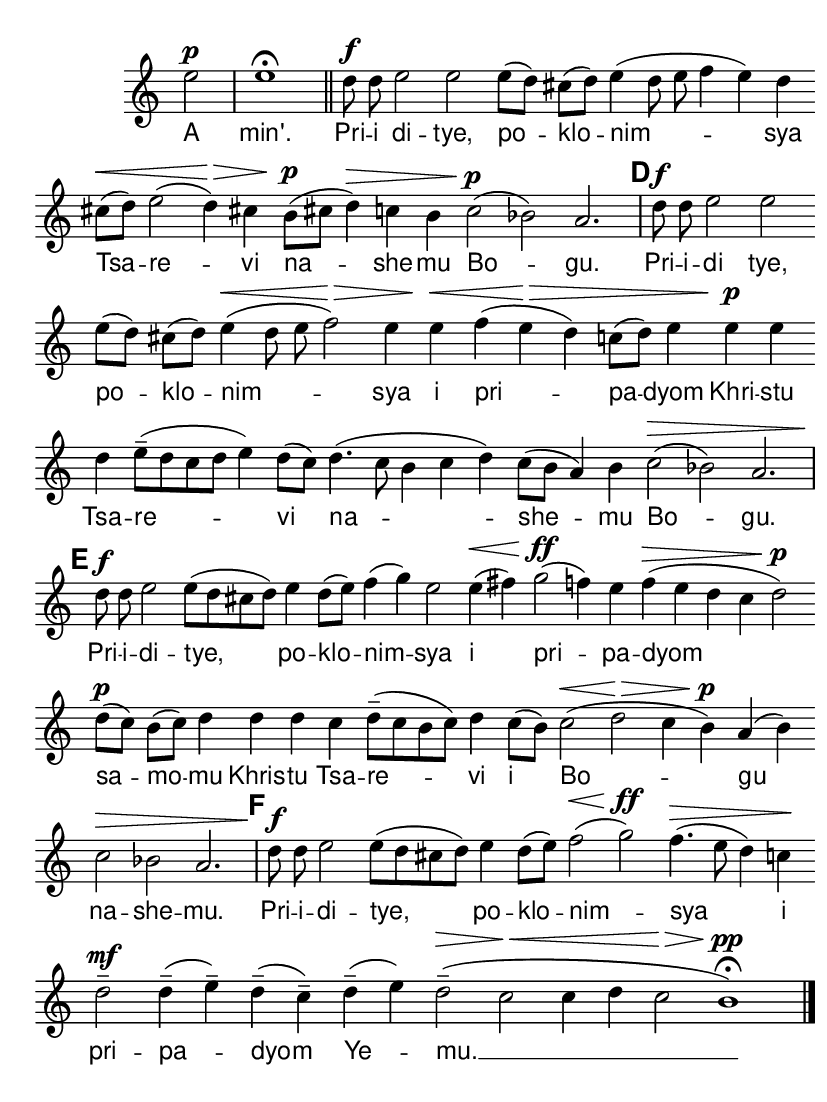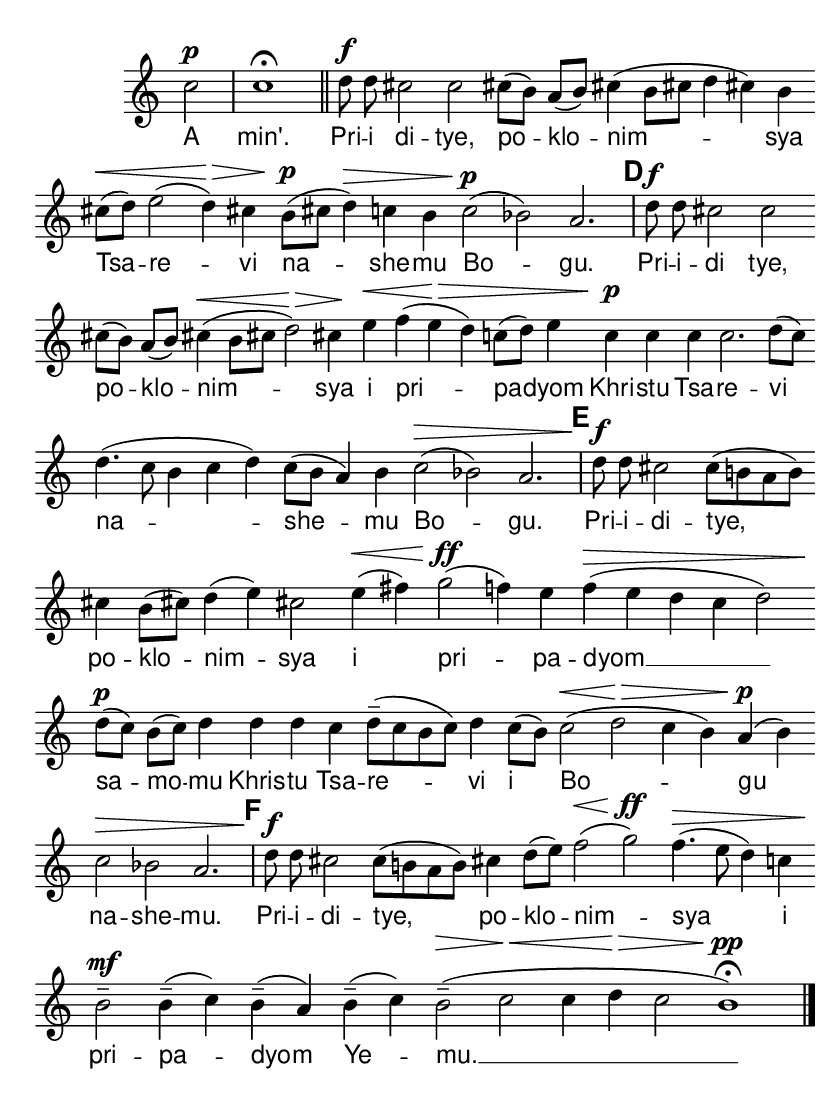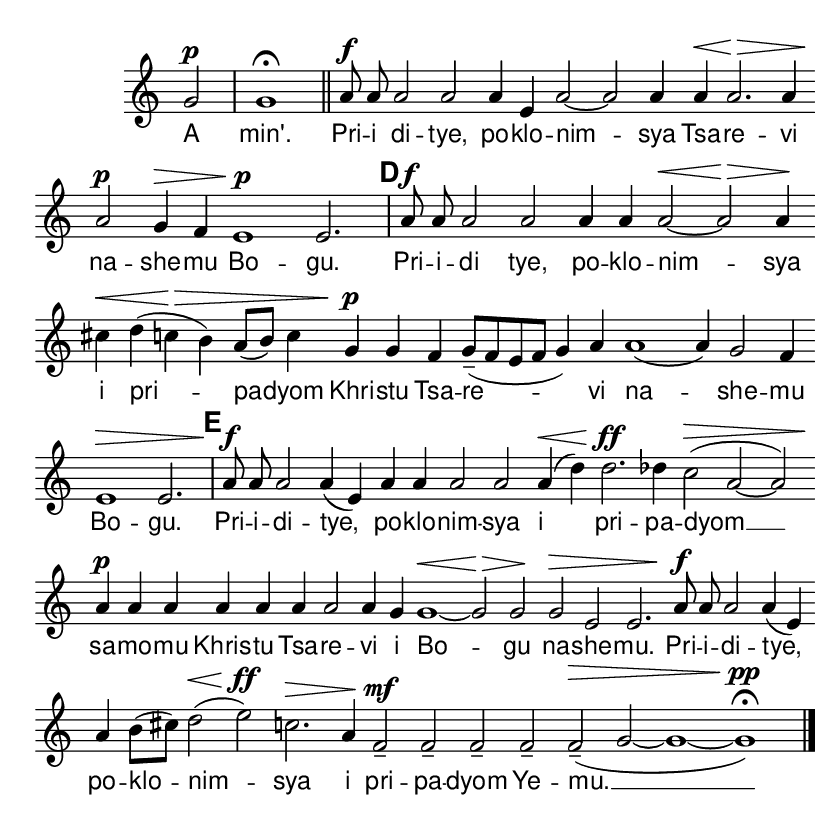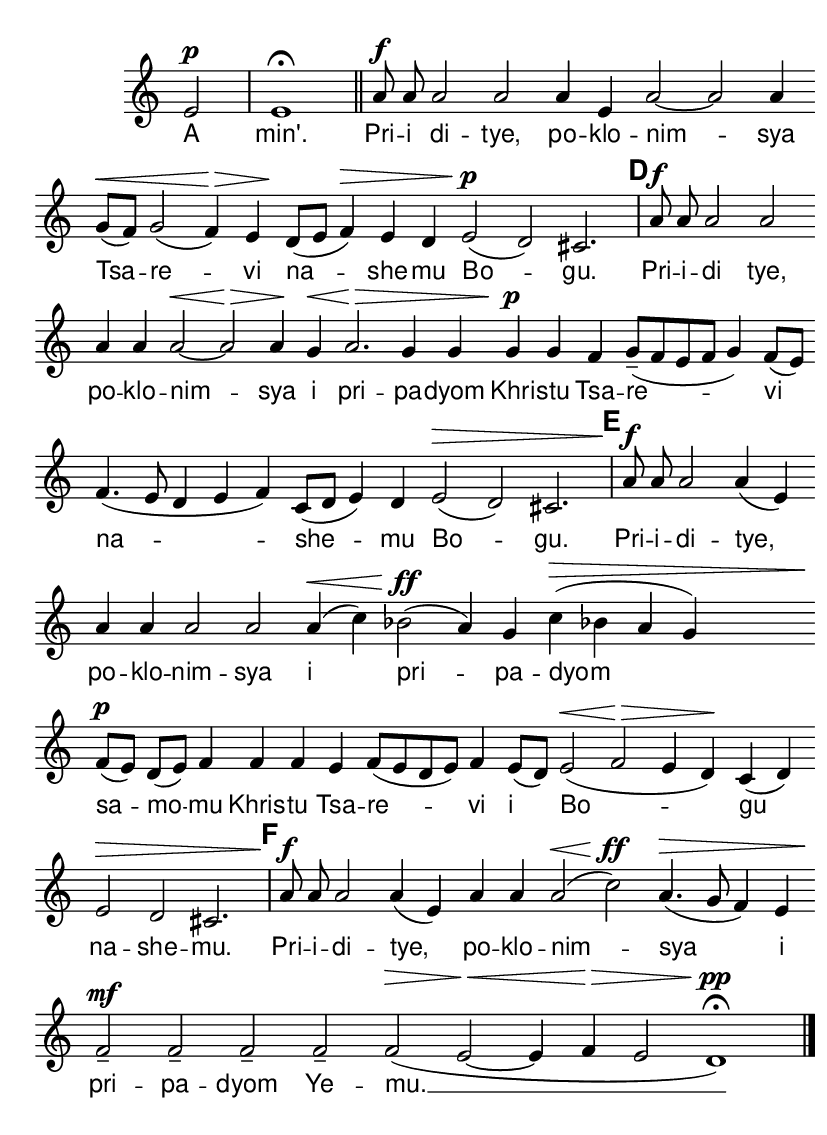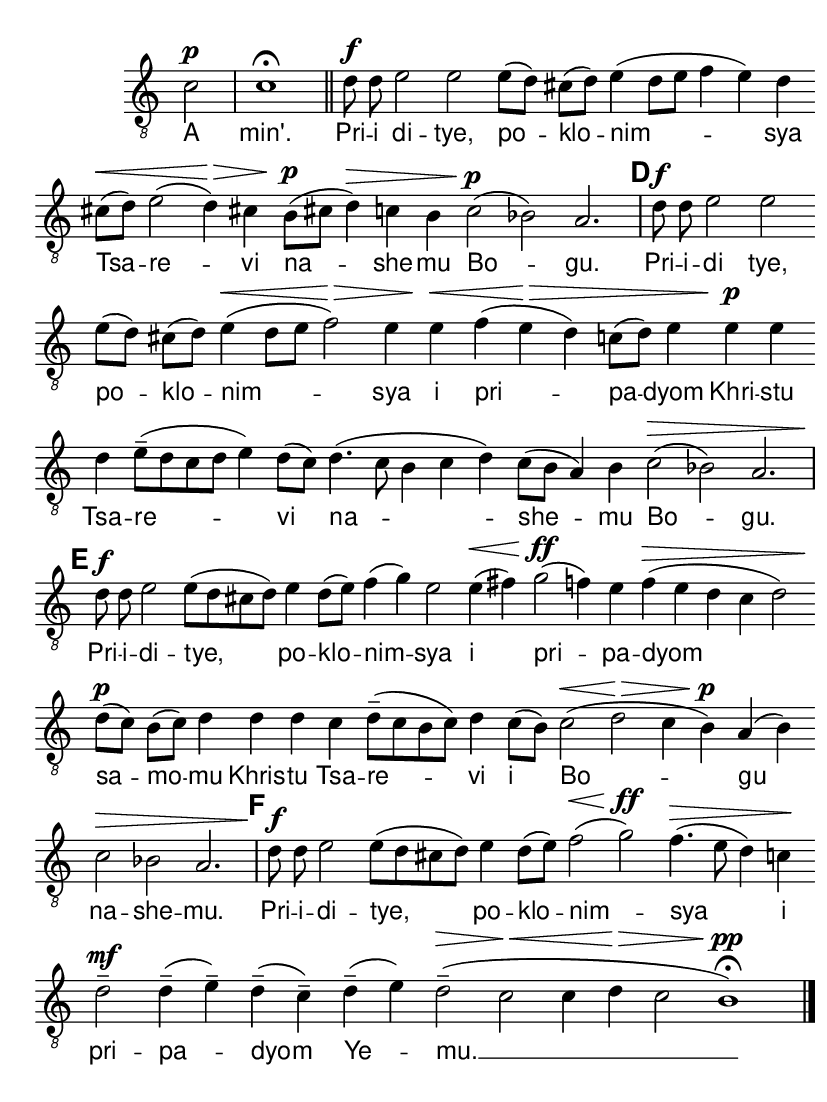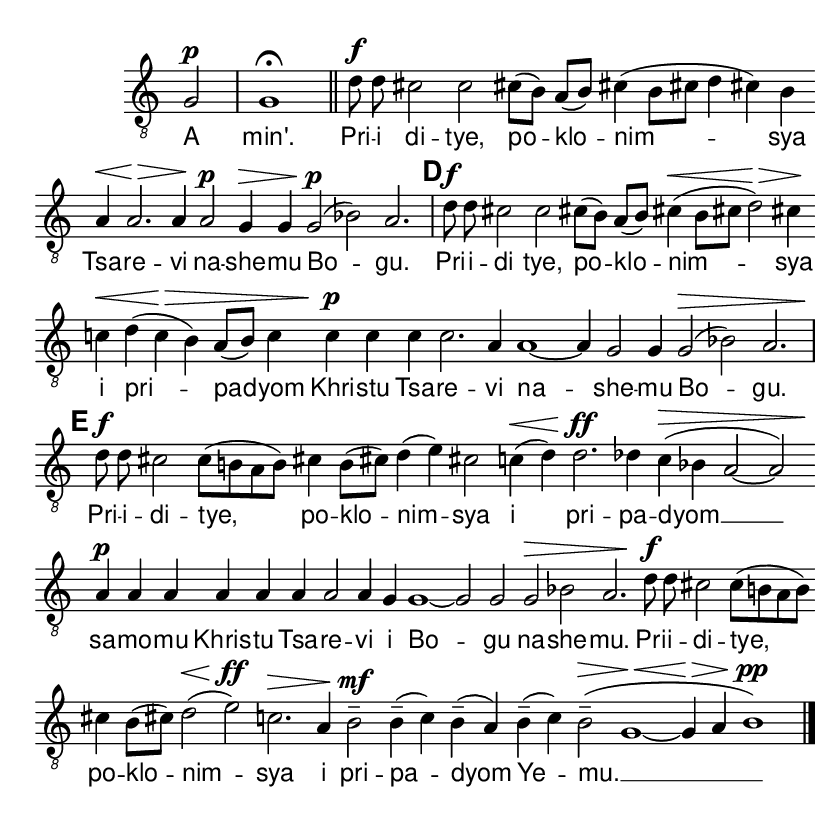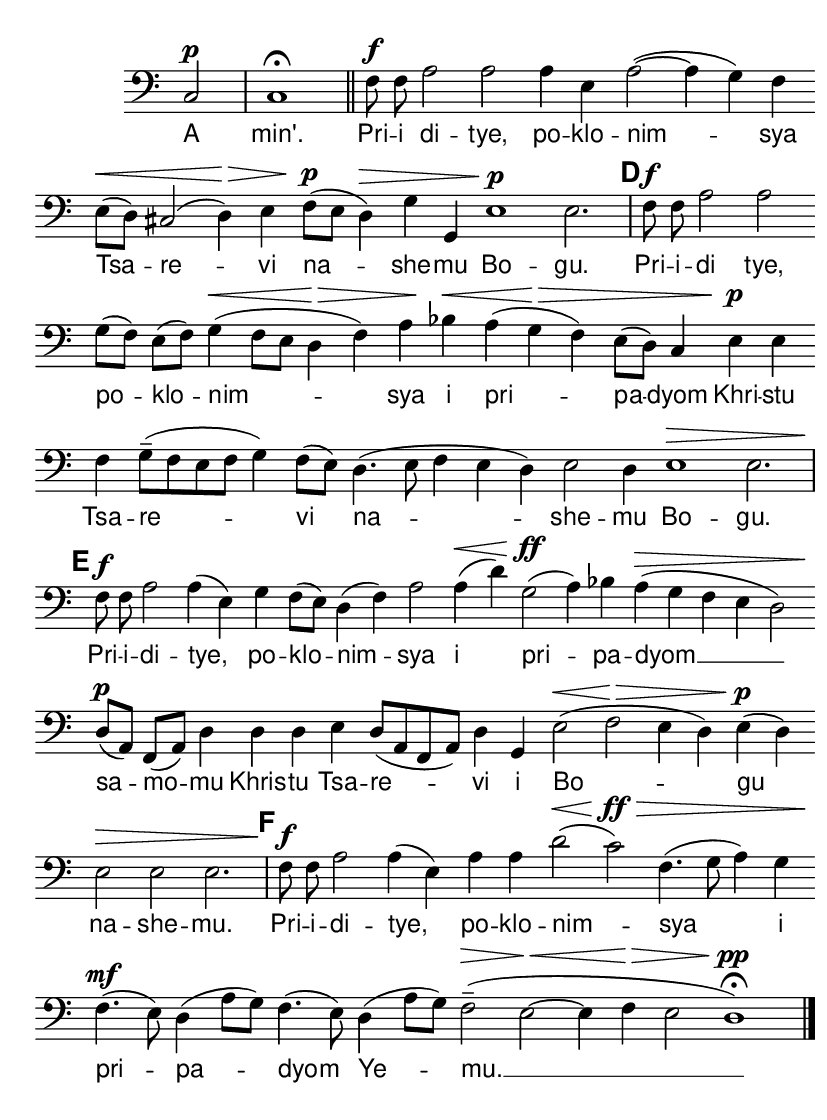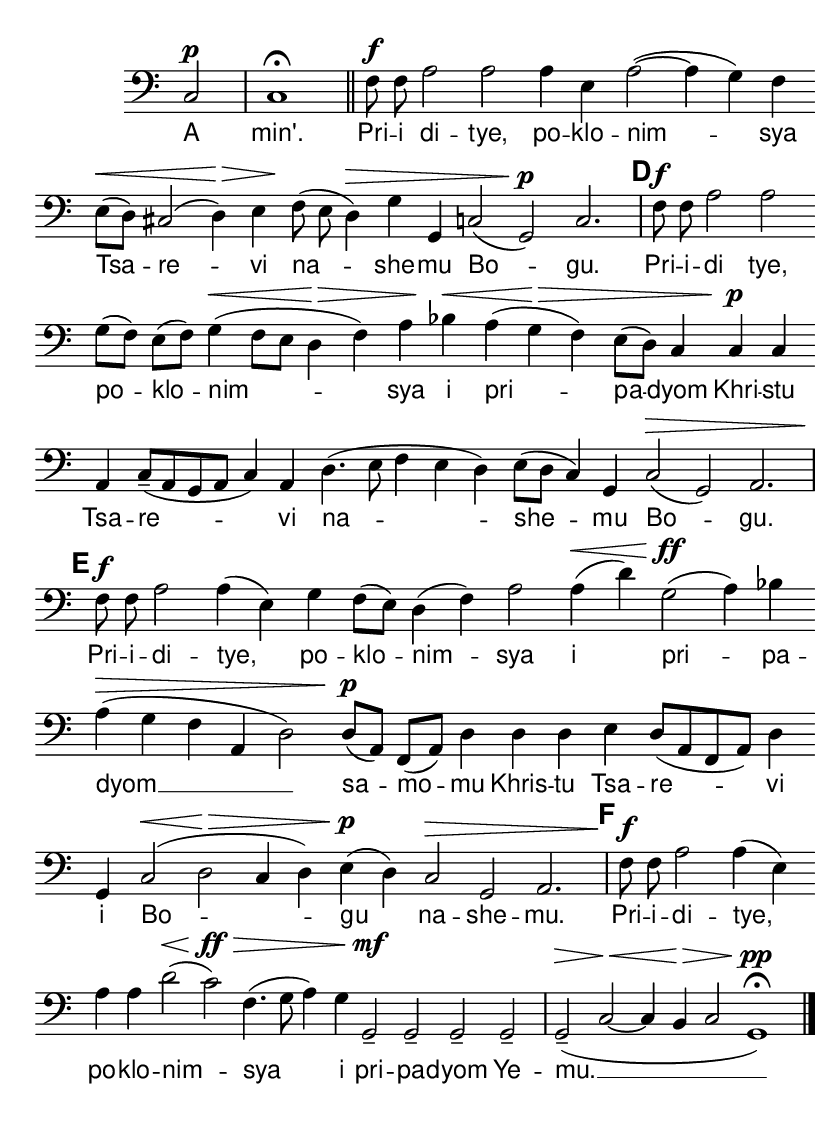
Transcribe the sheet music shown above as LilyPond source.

\version "2.18.2"


\header {
  %subsubtitle = "1. Kommt lasst uns anbeten"
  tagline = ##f
}


\paper {
  paper-height = 220\mm
  paper-width = 140\mm
  top-margin = 8\mm
  bottom-margin = 2\mm
  left-margin = 6\mm
  right-margin = 2\mm


  fonts = #
  (make-pango-font-tree
   "'Noto Sans', Helvetica, Arial, sans-serif"
   "'Noto Sans', Helvetica, Arial, sans-serif"
   "'Inconsolata', 'Courier New', monospace"
   (/ (* staff-height pt) 2.5))

}

global = {
  \key c \major
  \numericTimeSignature
  \dynamicUp
  \autoBeamOff
  %\cadenzaOn
  \accidentalStyle "neo-modern"
  \override Score.TimeSignature #'stencil = ##f
  \set Score.markFormatter = #format-mark-box-numbers
  \override Score.BarNumber #'break-visibility = #'#(#f #f #f)
}

obreak = {}
hbar = { \bar "" } % hidden bar

obreak = {\break}

sopranoOneVoice = \relative c'' {
  % page 1
  \time 2/4  e2 \p \bar "|"
  \time 4/4  e1 \fermata \bar "||"
  \time 5/4  d8 \f d e2 e \hbar
  \time 7/4  e8 ([ d ]) cis ([ d )] e4 ( d8 e f4 e ) d \hbar
  \time 5/4  cis8 \< ( [ d ) ] e2 ( d4  \> ) cis \hbar
  \time 11/4 b8 \p ( [ cis ] d4 \> ) c b c2 \p ( bes ) a2. \bar "|" \mark #4
  \time 5/4  d8 \f d8  e2 e \hbar
  \time 7/4  e8 ([ d )] cis ([ d )] e4 \< ( d8 e f2 \> ) e4  \hbar
  \time 6/4  e4 \< f ( e \>  d  ) c8 ( [ d ) ] e4  \hbar

  %page 2
  \time 2/4  e4 \p e4 \hbar
  \time 5/4  d4 e8 ( -- [ d8 c8 d8 ] e4 ) d8 ( [ c8 ] ) \hbar
  \time 8/4  d4.( c8 b4 c4 d4 ) c8 ( [ b8 ] a4 ) b4 \hbar
  \time 7/4  c2 \> ( bes2 ) a2. \bar "|" \mark #5
  \time 5/4  d8  \f d8 e2 e8[ ( d8 cis8 d8 ] ) \hbar
  \time 6/4  e4 d8 ([ e8 )] f4 ( g4 ) e2 \hbar
  \time 6/4  e4 \< ( fis4 ) g2  \ff ( f4 ) e4 \hbar
  \time 6/4  f4 \>  ( e4 d4 c4 d2 ) \p \hbar

  %page 3
  \time 3/4  d8 \p ( [ c8 ) ] b8 ( [ c8 ) ] d4 \hbar
  \time 6/4  d4 d4 c4 d8 ( -- [ c8 b8 c8 ) ] d4 \hbar
  \time 9/4  c8 ( [ b8 ) ] c2 \< ( d2 \> c4 b4 \p ) a4 ( b4 ) \hbar
  \time 7/4  c2 \> bes2 a2. \bar "|" \mark #6
  \time 5/4  d8 \f d8  e2 e8 ([ d8 cis8 d8 ]) \hbar
  \time 10/4 e4 d8 [( e8 ]) f2 ( \< g2 ) \ff  f4.( \> e8 d4 ) c4 \! \hbar
  \time 8/4  d2 \mf -- d4 ( -- e4 ) -- d4 ( -- c4 ) -- d4 ( -- e4 ) \hbar
  \time 6/2  d2 \>  ( -- c2 \< c4  d4 c2 \>  b1  \pp )  \fermata \bar "|."

 
}

sopranoOneVerse = \lyricmode {
  A "min'." Pri -- i di -- "tye," po -- klo -- nim -- sya
  Tsa -- re -- vi na -- she -- mu Bo -- "gu."

  Pri -- i -- di "tye," po -- klo -- nim -- sya i pri -- pa -- dyom
  Khri -- stu Tsa -- re -- vi na -- she -- mu Bo -- "gu."

  Pri -- i -- di -- "tye," po -- klo -- nim -- sya i pri -- pa -- dyom

  sa -- mo -- mu Khris -- tu Tsa -- re -- vi i Bo -- gu na -- she -- "mu."

  Pri -- i -- di -- "tye," po -- klo -- nim -- sya i pri -- pa -- dyom
  Ye -- "mu." __

}

sopranoTwoVoice = \relative c'' {

  %page 1
  \time 2/4  c2 \p \bar "|"
  \time 4/4  c1 \fermata \bar "||"
  \time 5/4  d8 \f d cis2 cis \hbar
  \time 7/4  cis8 [( b ]) a [( b ]) cis4( b8 [ cis ] d4 cis) b \hbar
  \time 5/4  cis8 \< ( [ d ) ] e2 ( d4  \> ) cis \hbar
  \time 11/4 b8 \p ( [ cis ] d4 \> ) c b c2 \p ( bes ) a2. \bar "|" \mark #4
  \time 5/4  d8 \f d cis2 cis \hbar
  \time 7/4  cis8 [( b ]) a [( b ]) cis4 ( \< b8 [ cis ] d2 ) \> cis4 \! \hbar
  \time 6/4  e4 \< f ( e \>  d  ) c8 ( [ d ) ] e4  \hbar

  %page 2
  \time 2/4  c4 \p c4 \hbar
  \time 5/4  c4 c2. d8 [( c8 ]) \hbar
  \time 8/4  d4.( c8 b4 c4 d4 ) c8 ( [ b8 ] a4 ) b4 \hbar
  \time 7/4  c2 \> ( bes2 ) a2. \bar "|" \mark #5
  \time 5/4  d8  \f d8 cis2 cis8 [( b8 a8 b8 ]) \hbar
  \time 6/4  cis4 b8 [( cis8 ]) d4( e4) cis2 \hbar
  \time 6/4  e4 \< ( fis4 ) g2  \ff ( f4 ) e4 \hbar
  \time 6/4  f4 \>  ( e4 d4 c4 d2 )  \hbar

  %page 3
  \time 3/4  d8 \p ( [ c8 ) ] b8 ( [ c8 ) ] d4 \hbar
  \time 6/4  d4 d4 c4 d8 ( -- [ c8 b8 c8 ) ] d4 \hbar
  \time 9/4  c8 ( [ b8 ) ] c2 \< ( d2 \> c4 b4  ) a4 \p ( b4 ) \hbar
  \time 7/4  c2 \> bes2 a2. \bar "|" \mark #6
  \time 5/4  d8 \f d8 cis2 cis8 [( b8 a8 b8 ])  \hbar
  \time 10/4 cis4 d8 [( e8 ]) f2 ( \< g2 ) \ff  f4.( \> e8 d4 ) c4  \hbar
  \time 8/4  b2 \mf -- b4 ( -- c4)  b4( -- a4)  b4( -- c4) \hbar
  \time 6/2  b2 \>  ( -- c2 \< c4  d4\> c2   b1  \pp )  \fermata \bar "|."
}

sopranoTwoVerse = \lyricmode {
  A "min'." Pri -- i di -- "tye," po -- klo -- nim -- sya
  Tsa -- re -- vi na -- she -- mu Bo -- "gu."

  Pri -- i -- di "tye," po -- klo -- nim -- sya i pri -- pa -- dyom
  Khri -- stu Tsa -- re -- vi na -- she -- mu Bo -- "gu."

  Pri -- i -- di -- "tye," po -- klo -- nim -- sya i pri -- pa -- dyom __

  sa -- mo -- mu Khris -- tu Tsa -- re -- vi i Bo -- gu na -- she -- "mu."

  Pri -- i -- di -- "tye," po -- klo -- nim -- sya i pri -- pa -- dyom
  Ye -- "mu." __

}


altoOneVoice = \relative c '' {
  %page 1
  \time 2/4  g2 \p \bar "|"
  \time 4/4  g1 \fermata \bar "||"
  \time 5/4  a8 \f a a2 a \hbar
  \time 7/4  a4 e a2 ~ a a4 \hbar
  \time 5/4  a4  \<  a2. \> a4  \hbar
  \time 11/4 a2 \p  g4 \>  f4 e1  \p e2.  \bar "|" \mark #4
  \time 5/4  a8 \f a a2 a \hbar
  \time 7/4  a4 a a2 \< ~ a \>  a4  \! \hbar
  \time 6/4  cis4 \<  d(  c \> b ) a8 ( [ b ) ] c4  \hbar

  %page 2
  \time 2/4 g4 \p g4 \hbar
  \time 5/4  f4 g8 ( -- [ f8 e8 f8 ] g4 ) a4 \hbar
  \time 8/4  a1( a4) g2 f4 \hbar
  \time 7/4  e1 \> e2. \bar "|" \mark #5
  \time 5/4  a8 \f a8 a2 a4(  e4 ) \hbar
  \time 6/4  a4 a4 a2 a2 \hbar
  \time 6/4  a4 \< ( d4 ) d2. \ff des4 \hbar
  \time 6/4  c2 \> ( a2 ~ a2 )  \hbar


  %page 3
  \time 3/4 a4 \p a4 a4 \hbar
  \time 6/4  a4 a4 a4 a2 a4 \hbar
  \time 9/4  g4  g1 \< ~ g2 \> g2 \!  \hbar
  \time 7/4  g2 \> e2 e2. \hbar
  \time 5/4  a8 \f a8 a2 a4 ( e4 ) \hbar
  \time 10/4 a4 b8 ( [ cis8 ] ) d2 \< ( e2 \ff ) c2. \>  a4  \hbar
  \time 8/4  f2 \mf -- f2 -- f2 -- f2 -- \hbar
  \time 6/2  f2 ( -- \> g2 ~  g1  ~ g1 ) \pp  \fermata \bar "|."
}

altoOneVerse = \lyricmode {
  A "min'." Pri -- i di -- "tye," po -- klo -- nim -- sya
  Tsa -- re -- vi na -- she -- mu Bo -- "gu."

  Pri -- i -- di "tye," po -- klo -- nim -- sya i pri -- pa -- dyom
  Khri -- stu Tsa -- re -- vi na -- she -- mu Bo -- "gu."

  Pri -- i -- di -- "tye," po -- klo -- nim -- sya i pri -- pa -- dyom __

  sa -- mo -- mu Khris -- tu Tsa -- re -- vi i Bo -- gu na -- she -- "mu."

  Pri -- i -- di -- "tye," po -- klo -- nim -- sya i pri -- pa -- dyom
  Ye -- "mu." __
}

altoTwoVoice = \relative c ' {

  %page 1
  \time 2/4  e2 \p \bar "|"
  \time 4/4  e1 \fermata \bar "||"
  \time 5/4  a8 \f a a2 a \hbar
  \time 7/4  a4 e a2 ~ a a4 \hbar
  \time 5/4  g8 \< ( [ f ]) g2 ( f4 \> ) e \hbar
  \time 11/4 d8 \! ( [ e ] f4  \> ) e d e2 (  \p d ) cis2. \bar "|" \mark #4
  \time 5/4  a'8 \f a a2 a \hbar
  \time 7/4  a4 a a2 \< ~ a \>  a4  \! \hbar
  \time 6/4  g4 \< a2. \> g4 g \hbar

  %page 2
  \time 2/4 g4 \p g4 \hbar
  \time 5/4  f4 g8 ( -- [ f8 e8 f8 ] g4 ) f8[( e]) \hbar
  \time 8/4  f4. ( e8 d4 e4 f4 ) c8 ( [ d8 ] e4 ) d4 \hbar
  \time 7/4  e2( \> d2) cis2. \bar "|" \mark #5
  \time 5/4  a'8 \f a8 a2 a4(  e4 ) \hbar
  \time 6/4  a4 a4 a2 a2 \hbar
  \time 6/4  a4( \< c4) bes2 \ff ( a4 ) g4 \hbar
  \time 6/4  c4 ( \> bes4 a4  g4 s2 ) \hbar
  
  %page 3
  \time 3/4  f8 \p ( [ e8 ) ] d8 ( [ e8 ) ] f4 \hbar
  \time 6/4  f4 f4 e4  f8 [( e8 d8 e8 ) ] f4 \hbar
  \time 9/4  e8 [( d8 ]) e2 \< ( f2 \> e4 d4 \! \! ) c4 ( d4 ) \hbar
  \time 7/4  e2 \> d2 cis2. \bar "|" \mark #6
  \time 5/4  a'8 \f a8 a2 a4 ( e4 ) \hbar
  \time 10/4 a4 a4 a2 \< ( c2 \ff ) a4. \> ( g8 f4 ) e4 \hbar
  \time 8/4  f2 \mf -- f2 -- f2 -- f2 -- \hbar
  \time 6/2  f2 \> ( e2 \< ~ e4  f4 \> e2  d1 ) \pp  \fermata \bar "|."

}

altoTwoVerse = \lyricmode {
  A "min'." Pri -- i di -- "tye," po -- klo -- nim -- sya
  Tsa -- re -- vi na -- she -- mu Bo -- "gu."

  Pri -- i -- di "tye," po -- klo -- nim -- sya i pri -- pa -- dyom
  Khri -- stu Tsa -- re -- vi na -- she -- mu Bo -- "gu."

  Pri -- i -- di -- "tye," po -- klo -- nim -- sya i pri -- pa -- dyom

  sa -- mo -- mu Khris -- tu Tsa -- re -- vi i Bo -- gu na -- she -- "mu."

  Pri -- i -- di -- "tye," po -- klo -- nim -- sya i pri -- pa -- dyom
  Ye -- "mu." __
}


tenoreOneVoice = \relative c' {
  % page 1
  \time 2/4  c2 \p \bar "|"
  \time 4/4  c1 \fermata \bar "||"
  \time 5/4  d8 \f d e2 e \hbar
  \time 7/4  e8 ([ d ]) cis ([ d )] e4 ( d8 [ e ] f4 e ) d \hbar
  \time 5/4  cis8 \< ( [ d ) ] e2 ( d4  \> ) cis \hbar
  \time 11/4 b8 \p ( [ cis ] d4 \> ) c b c2 \p ( bes ) a2. \bar "|" \mark #4
  \time 5/4  d8 \f d8  e2 e \hbar
  \time 7/4  e8 ([ d )] cis ([ d )] e4 \< ( d8[ e] f2 \> ) e4  \hbar
  \time 6/4  e4 \< f ( e \>  d  ) c8 ( [ d ) ] e4  \hbar

  %page 2
  \time 2/4  e4 \p e4 \hbar
  \time 5/4  d4 e8 ( -- [ d8 c8 d8 ] e4 ) d8 ( [ c8 ] ) \hbar
  \time 8/4  d4.( c8 b4 c4 d4 ) c8 ( [ b8 ] a4 ) b4 \hbar
  \time 7/4  c2 \> ( bes2 ) a2. \bar "|" \mark #5
  \time 5/4  d8  \f d8 e2 e8[ ( d8 cis8 d8 ] ) \hbar
  \time 6/4  e4 d8 ([ e8 )] f4 ( g4 ) e2 \hbar
  \time 6/4  e4 \< ( fis4 ) g2  \ff ( f4 ) e4 \hbar
  \time 6/4  f4 \>  ( e4 d4 c4 d2 )  \hbar

  %page 3
  \time 3/4  d8 \p ( [ c8 ) ] b8 ( [ c8 ) ] d4 \hbar
  \time 6/4  d4 d4 c4 d8 ( -- [ c8 b8 c8 ) ] d4 \hbar
  \time 9/4  c8 ( [ b8 ) ] c2 \< ( d2 \> c4 b4 \p ) a4 ( b4 ) \hbar
  \time 7/4  c2 \> bes2 a2. \bar "|" \mark #6
  \time 5/4  d8 \f d8  e2 e8 ([ d8 cis8 d8 ]) \hbar
  \time 10/4 e4 d8 [( e8 ]) f2 ( \< g2 ) \ff  f4.( \> e8 d4 ) c4 \! \hbar
  \time 8/4  d2 \mf -- d4 ( -- e4 ) -- d4 ( -- c4 ) -- d4 ( -- e4 ) \hbar
  \time 6/2  d2 \>  ( -- c2 \< c4  d4 \> c2  b1  \pp )  \fermata \bar "|."
}

tenoreOneVerse = \lyricmode {
  A "min'." Pri -- i di -- "tye," po -- klo -- nim -- sya
  Tsa -- re -- vi na -- she -- mu Bo -- "gu."

  Pri -- i -- di "tye," po -- klo -- nim -- sya i pri -- pa -- dyom
  Khri -- stu Tsa -- re -- vi na -- she -- mu Bo -- "gu."

  Pri -- i -- di -- "tye," po -- klo -- nim -- sya i pri -- pa -- dyom

  sa -- mo -- mu Khris -- tu Tsa -- re -- vi i Bo -- gu na -- she -- "mu."

  Pri -- i -- di -- "tye," po -- klo -- nim -- sya i pri -- pa -- dyom
  Ye -- "mu." __
}

tenoreTwoVoice = \relative c' {
  %page 1
  \time 2/4  g2 \p \bar "|"
  \time 4/4  g1 \fermata \bar "||"
  \time 5/4  d'8 \f d cis2 cis \hbar
  \time 7/4  cis8 [( b ]) a [( b ]) cis4( b8 [ cis ] d4 cis) b \hbar
  \time 5/4  a4\< a2.\> a4  \! \hbar
  \time 11/4  a2 \p g4\> g g2 \p ( bes ) a2. \bar "|" \mark #4
  \time 5/4  d8 \f d cis2 cis \hbar
  \time 7/4  cis8 [( b ]) a [( b ]) cis4 ( \< b8 [ cis ] d2 ) \> cis4 \! \hbar
  \time 6/4   c4 \< d( c \> b ) a8 [( b ]) c4 \hbar

  %page 2
  \time 2/4  c4 \p c4 \hbar
  \time 5/4  c4 c2. a4 \hbar
  \time 8/4  a1 ~ a4 g2 g4 \hbar
  \time 7/4   g2( \> bes2) a2. \bar "|" \mark #5
  \time 5/4   d8 \f d8 cis2 cis8( [ b8 a8 b8 ] ) \hbar
  \time 6/4  cis4 b8 [( cis8 ])  d4( e4) cis2 \hbar
  \time 6/4   c4 ( \< d4 ) d2.  \ff des4 \hbar
  \time 6/4   c4 \> ( bes4 a2 ~ a2 )  \hbar
  
  %page 3
   \time 3/4 a4 \p a4 a4 \hbar
  \time 6/4  a4 a4 a4 a2 a4 \hbar
  \time 9/4  g4 g1 ~ g2 g2 \hbar
  \time 7/4  g2 \>  bes2 a2. \hbar
  \time 5/4  d8 \f d8 cis2 cis8 [( b8 a8 b8 ]) \hbar
  \time 10/4 cis4 b8 [( cis8 ]) d2( \< e2) \ff c2.\> a4 \hbar
  \time 8/4  b2 -- \mf b4 -- ( c4 ) b4 -- ( a4 ) b4 -- ( c4 ) \hbar
  \time 6/2  b2( -- \> g1 \<  ~ g4 \> a4   b1)  \pp \bar "|."
}

tenoreTwoVerse = \lyricmode {

  A "min'." Pri -- i di -- "tye," po -- klo -- nim -- sya
  Tsa -- re -- vi na -- she -- mu Bo -- "gu."

  Pri -- i -- di "tye," po -- klo -- nim -- sya i pri -- pa -- dyom
  Khri -- stu Tsa -- re -- vi na -- she -- mu Bo -- "gu."

  Pri -- i -- di -- "tye," po -- klo -- nim -- sya i pri -- pa -- dyom __

  sa -- mo -- mu Khris -- tu Tsa -- re -- vi i Bo -- gu na -- she -- "mu."

  Pri -- i -- di -- "tye," po -- klo -- nim -- sya i pri -- pa -- dyom
  Ye -- "mu." __
}


bassoOneVoice = \relative c {
  %page 1
  \time 2/4  c2 \p \bar "|"
  \time 4/4  c1 \fermata \bar "||"
  \time 5/4 f8 \f f a2 a \hbar
  \time 7/4  a4 e a2 ( ~ a4 g ) f \hbar
  \time 5/4  e8 \< ( [ d ) ] cis2 ( d4 \> ) e \hbar
  \time 11/4  f8[ \p ( e] d4) \> g g, e'1 \! \p e2. \bar "|" \mark #4
  \time 5/4   f8 \f f a2 a \hbar
  \time 7/4  g8 [( f ) ] e ( [ f ) ] g4 \< ( f8 [ e ] d4 \> f  ) a4 \hbar
  \time 6/4   bes4  \< a ( g \> f  ) e8 ( [ d ) ] c4  \hbar

  %page 2
  \time 2/4  e4 \p e4  \hbar
  \time 5/4  f4 g8 ( -- [ f8 e8 f8 ] g4 ) f8 ( [ e8 ) ] \hbar
  \time 8/4  d4. ( e8 f4 e4 d4 ) e2 d4 \hbar
  \time 7/4   e1 \> e2. \bar "|" \mark #5
  \time 5/4   f8  \f f8 a2 a4( e4)  \hbar
  \time 6/4  g4 f8 ( [ e8 ) ] d4 ( f4 ) a2 \hbar
  \time 6/4  a4 \< ( d4 ) g,2 \ff ( a4 ) bes4 \hbar
  \time 6/4  a4( \> g4 f4 e4 d2)  \hbar

  %page 3
  \time 3/4  d8 \p ( [ a8 ) ] f8 ( [ a8 ) ] d4 \hbar
  \time 6/4  d4 d4 e4 d8( [ a8 f8 a8 ] ) d4 \hbar
  \time 9/4  g,4 e'2 \< ( f2 \> e4  d4  ) e4 \p ( d4 ) \hbar
  \time 7/4  e2 \> e2 e2. \bar "|" \mark #6
  \time 5/4    f8 \f f8 a2 a4 ( e4 ) \hbar
  \time 10/4  a4 a4 d2\< ( c2 \ff \> ) f,4.  ( g8 a4 ) g4  \hbar
  \time 8/4  f4. \mf ( e8 ) d4 ( a'8 [ g8 ) ] f4. ( e8 ) d4 ( a'8 [ g8 ]) \hbar
  \time 6/2  f2 -- \> ( e2 \< ~ e4 f4 \> e2 d1\pp ) \fermata \bar "|."

}

bassoOneVerse = \lyricmode {
  A "min'." Pri -- i di -- "tye," po -- klo -- nim -- sya
  Tsa -- re -- vi na -- she -- mu Bo -- "gu."

  Pri -- i -- di "tye," po -- klo -- nim -- sya i pri -- pa -- dyom
  Khri -- stu Tsa -- re -- vi na -- she -- mu Bo -- "gu."

  Pri -- i -- di -- "tye," po -- klo -- nim -- sya i pri -- pa -- dyom __

  sa -- mo -- mu Khris -- tu Tsa -- re -- vi i Bo -- gu na -- she -- "mu."

  Pri -- i -- di -- "tye," po -- klo -- nim -- sya i pri -- pa -- dyom
  Ye -- "mu." __
}

bassoTwoVoice = \relative c {
  %page 1
  \time 2/4  c2 \p \bar "|"
  \time 4/4  c1 \fermata \bar "||"
  \time 5/4  f8 \f f a2 a \hbar
  \time 7/4  a4 e a2 ( ~ a4 g ) f \hbar
  \time 5/4  e8 \< ( [ d ) ] cis2 ( d4 \> ) e \hbar
  \time 11/4 f8 \! ( e d4) \> g g, c2( g2)  \p c2. \bar "|" \mark #4
  \time 5/4  f8 \f f a2 a \hbar
  \time 7/4  g8 [( f ) ] e ( [ f ) ] g4 \< ( f8 [ e ] d4 \> f  ) a4 \hbar
  \time 6/4  bes4  \< a ( g \> f  ) e8 ( [ d ) ] c4  \hbar

  %page 2
  \time 2/4  c4 \p c4 \hbar
  \time 5/4  a4 c8([ -- a8 g8 a8] c4) a4 \hbar
  \time 8/4  d4. ( e8 f4 e4 d4 ) e8[( d8] c4 ) g4 \hbar
  \time 7/4  c2 \> ( g2 ) a2. \bar "|" \mark #5
  \time 5/4  f'8  \f f8 a2 a4( e4)  \hbar
  \time 6/4  g4 f8 ( [ e8 ) ] d4 ( f4 ) a2 \hbar
  \time 6/4  a4 \< ( d4 ) g,2 \ff ( a4 ) bes4 \hbar
  \time 6/4  a4( \> g4 f4 a,4 d2)  \hbar

  %page 3
  \time 3/4  d8 \p ( [ a8 ) ] f8 ( [ a8 ) ] d4 \hbar
  \time 6/4  d4 d4 e4 d8( [ a8 f8 a8 ] ) d4 \hbar
  \time 9/4  g,4 c2 (\< d2 \> c4  d4 )  e4( \p d4) \hbar
  \time 7/4  c2\>  g2 a2.  \bar "|" \mark #6
  \time 5/4  f'8 \f f8 a2 a4 ( e4 ) \hbar
  \time 10/4 a4 a4 d2\< ( c2 \ff \> ) f,4.  ( g8 a4 ) g4  \hbar
  \time 8/4  g,2 \mf -- g2 -- g2 -- g2 -- | % 8
  \time 6/2  g2 (\> -- c2 \< ~ c4 b4 \> c2 g1 ) \pp \fermata \bar "|."
}

bassoTwoVerse = \lyricmode {
  A "min'." Pri -- i di -- "tye," po -- klo -- nim -- sya
  Tsa -- re -- vi na -- she -- mu Bo -- "gu."

  Pri -- i -- di "tye," po -- klo -- nim -- sya i pri -- pa -- dyom
  Khri -- stu Tsa -- re -- vi na -- she -- mu Bo -- "gu."

  Pri -- i -- di -- "tye," po -- klo -- nim -- sya i pri -- pa -- dyom __

  sa -- mo -- mu Khris -- tu Tsa -- re -- vi i Bo -- gu na -- she -- "mu."

  Pri -- i -- di -- "tye," po -- klo -- nim -- sya i pri -- pa -- dyom
  Ye -- "mu." __
}



%---------- Soprano-------------------------------
\book {
  \bookOutputName "01_sopranoOne"
  \score {
    \new Staff \with {
    } { \global  \sopranoOneVoice }
    \addlyrics { \sopranoOneVerse }
  }
}


\book {
  \bookOutputName "02_sopranoTwo"
  \score {
    \new Staff \with {
    } { \global \sopranoTwoVoice }
    \addlyrics { \sopranoTwoVerse }
  }
}
%---------- Alto -------------------------------
\book {
  \bookOutputName "03_altoOne"
  \score {
    \new Staff \with {
    } {\dynamicUp \global  \altoOneVoice }
    \addlyrics { \altoOneVerse }
  }
}
\book {
  \bookOutputName "04_altoTwo"
  \score {
    \new Staff \with {
    } { \global  \altoTwoVoice }
    \addlyrics { \altoTwoVerse }
  }
}

%---------- Tenore -------------------------------
\book {
  \bookOutputName "05_tenoreOne"
  \score {
    \new Staff \with {
    } {\clef "treble_8" \global \tenoreOneVoice }
    \addlyrics { \tenoreOneVerse }
  }
}
\book {
  \bookOutputName "06_tenoreTwo"
  \score {
    \new Staff \with {
    } { \clef "treble_8" \global  \tenoreTwoVoice }
    \addlyrics { \tenoreTwoVerse }
  }
}

%---------- Basso -------------------------------
\book {
  \bookOutputName "07_bassoOne"
  \score {
    \new Staff \with {
    } { \clef bass \global  \bassoOneVoice }
    \addlyrics { \bassoOneVerse }
  }
}
\book {
  \bookOutputName "08_bassoTwo"
  \score {
    \new Staff \with {
    } { \clef bass \global   \bassoTwoVoice }
    \addlyrics { \bassoTwoVerse }
  }
}

